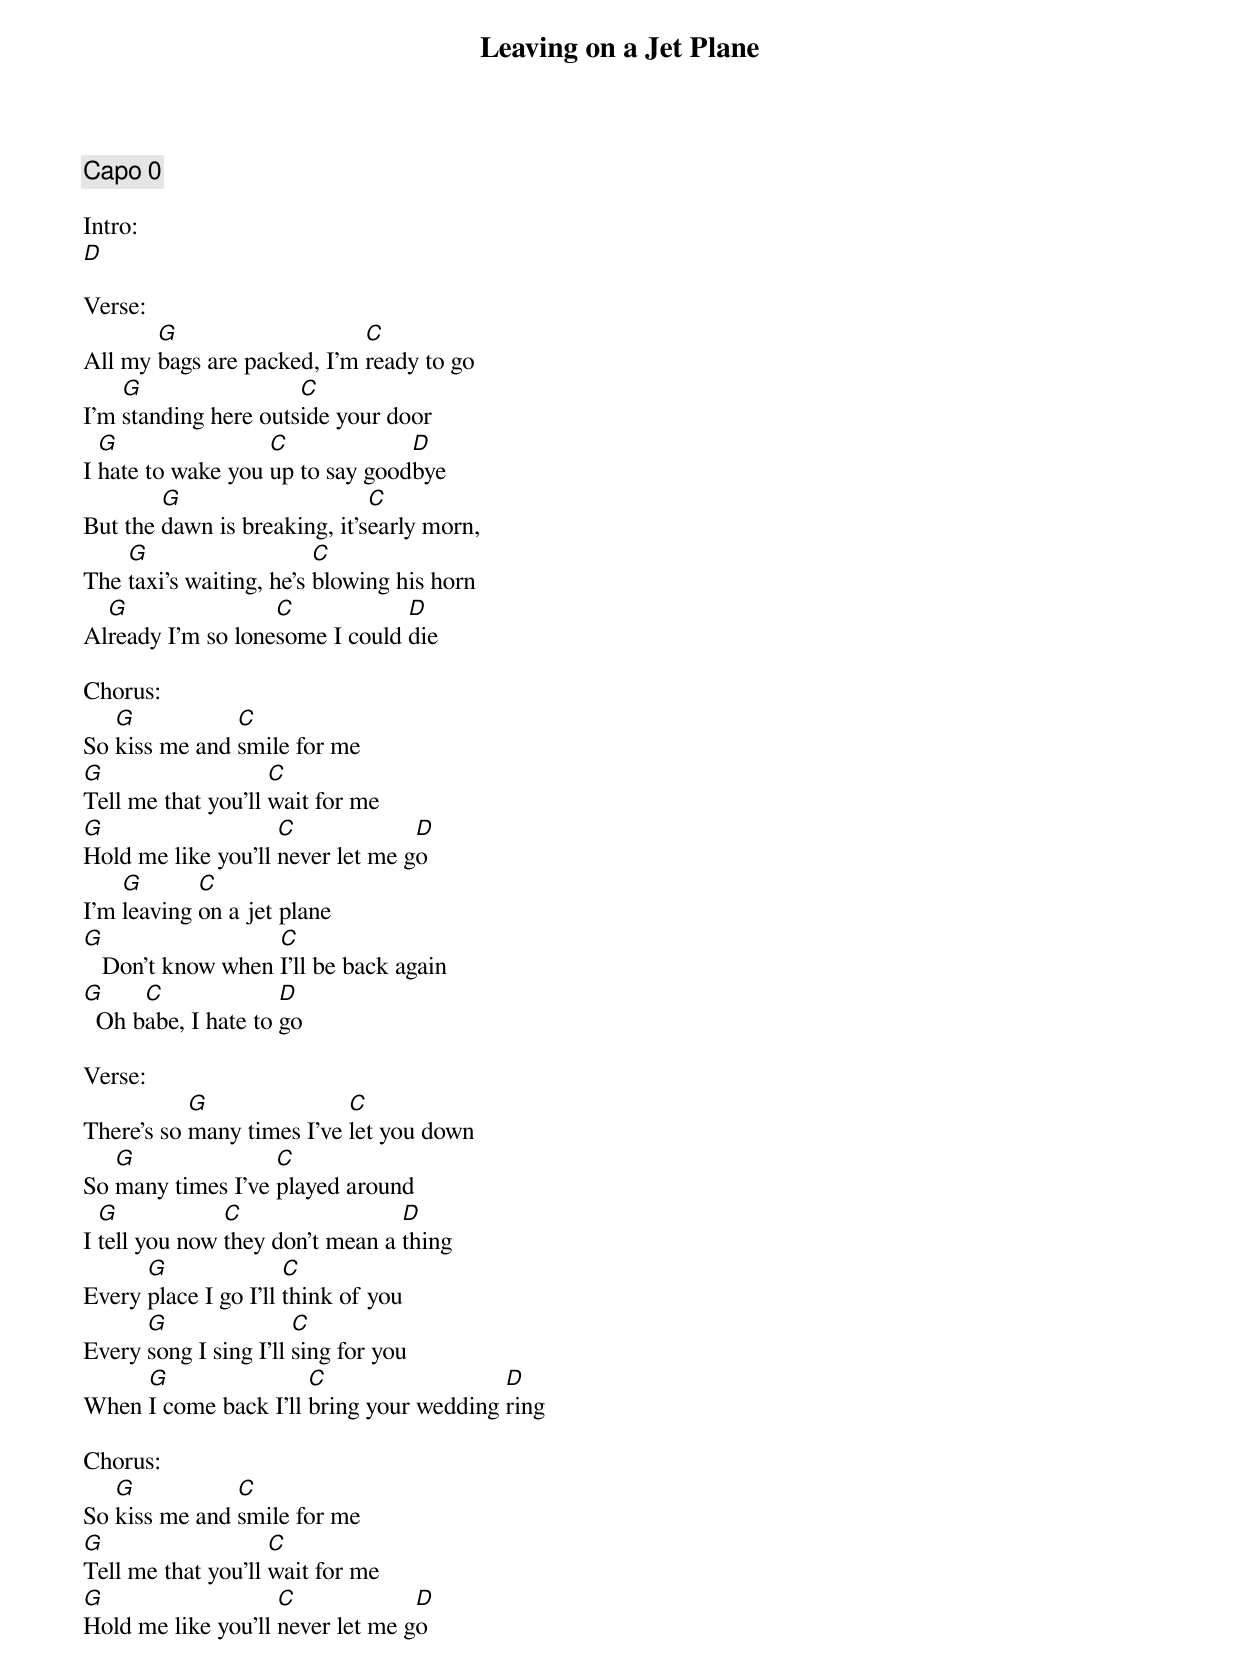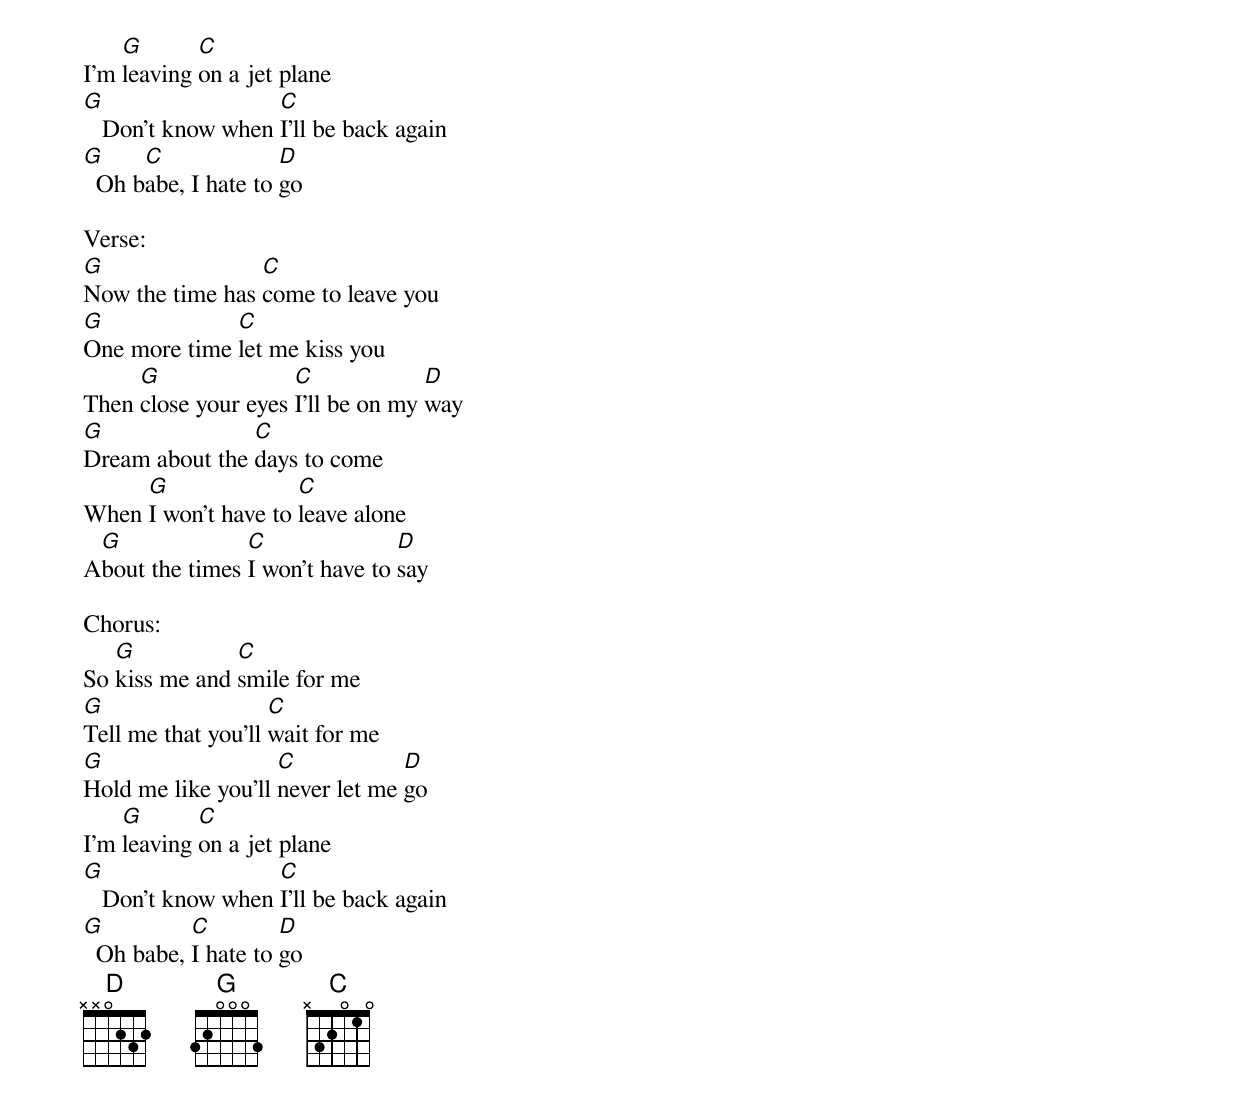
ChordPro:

{title:Leaving on a Jet Plane}
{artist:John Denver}
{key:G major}
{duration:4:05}
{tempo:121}
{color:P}

{comment: Capo 0}

Intro:
[D]

Verse:
All my [G]bags are packed, I'm [C]ready to go
I'm [G]standing here outs[C]ide your door
I [G]hate to wake you [C]up to say good[D]bye
But the [G]dawn is breaking, it's[C]early morn,
The [G]taxi's waiting, he's [C]blowing his horn
Al[G]ready I'm so lone[C]some I could [D]die

Chorus:
So [G]kiss me and [C]smile for me
[G]Tell me that you'll [C]wait for me
[G]Hold me like you'll [C]never let me g[D]o
I'm [G]leaving [C]on a jet plane
[G]   Don't know when [C]I'll be back again
[G]  Oh b[C]abe, I hate to [D]go

Verse:
There's so [G]many times I've [C]let you down
So [G]many times I've [C]played around
I [G]tell you now [C]they don't mean a [D]thing
Every [G]place I go I'll [C]think of you
Every [G]song I sing I'll [C]sing for you
When [G]I come back I'll [C]bring your wedding [D]ring

Chorus:
So [G]kiss me and [C]smile for me
[G]Tell me that you'll [C]wait for me
[G]Hold me like you'll [C]never let me g[D]o
I'm [G]leaving [C]on a jet plane
[G]   Don't know when [C]I'll be back again
[G]  Oh b[C]abe, I hate to [D]go

Verse:
[G]Now the time has [C]come to leave you
[G]One more time [C]let me kiss you
Then [G]close your eyes [C]I'll be on my [D]way
[G]Dream about the [C]days to come
When [G]I won't have to [C]leave alone
A[G]bout the times [C]I won't have to [D]say

Chorus:
So [G]kiss me and [C]smile for me
[G]Tell me that you'll [C]wait for me
[G]Hold me like you'll [C]never let me [D]go
I'm [G]leaving [C]on a jet plane
[G]   Don't know when [C]I'll be back again
[G]  Oh babe, [C]I hate to [D]go
